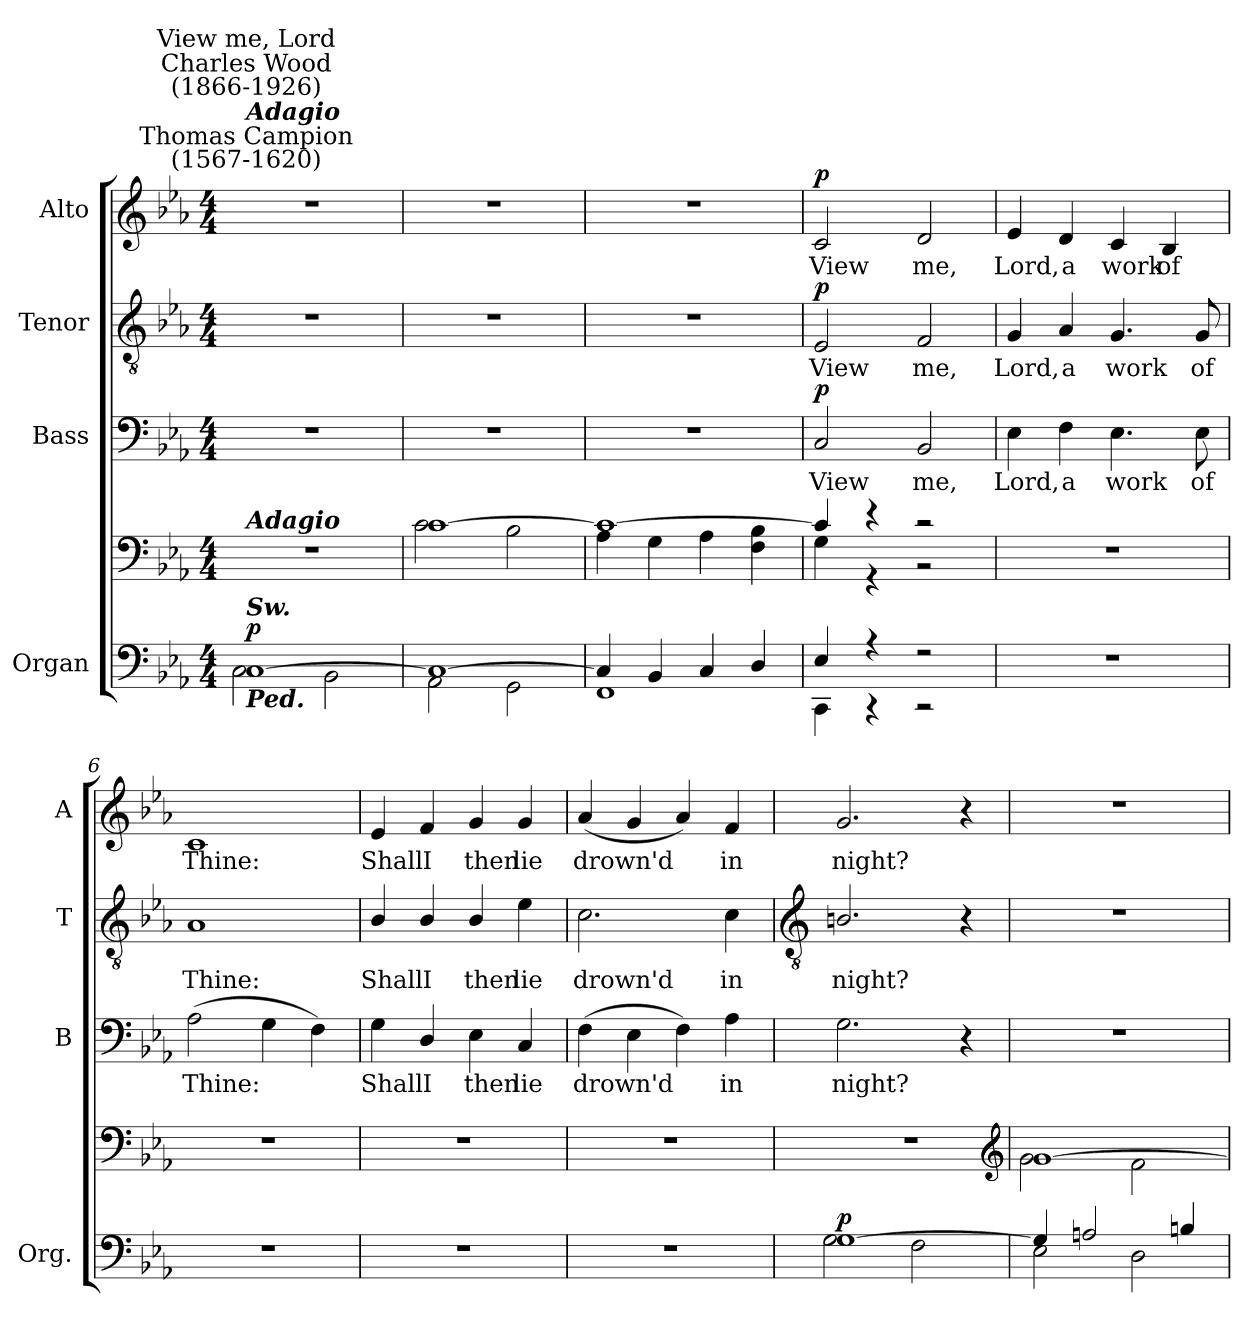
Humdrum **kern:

**kern	**kern	**dynam	**kern	**text	**dynam	**kern	**text	**dynam	**kern	**text	**dynam
*part4	*part4	*part4	*part3	*part3	*part3	*part2	*part2	*part2	*part1	*part1	*part1
*staff5	*staff4	*staff4/5	*staff3	*staff3	*staff3	*staff2	*staff2	*staff2	*staff1	*staff1	*staff1
*I"Organ	*	*	*I"Bass	*	*	*I"Tenor	*	*	*I"Alto	*	*
*I'Org.	*	*	*I'B	*	*	*I'T	*	*	*I'A	*	*
*clefF4	*clefF4	*	*clefF4	*	*	*clefGv2	*	*	*clefG2	*	*
*k[b-e-a-]	*k[b-e-a-]	*	*k[b-e-a-]	*	*	*k[b-e-a-]	*	*	*k[b-e-a-]	*	*
*E-:	*E-:	*	*E-:	*	*	*E-:	*	*	*E-:	*	*
*M4/4	*M4/4	*	*M4/4	*	*	*M4/4	*	*	*M4/4	*	*
=1	=1	=1	=1	=1	=1	=1	=1	=1	=1	=1	=1
*^	*^	*	*	*	*	*	*	*	*	*	*
!	!	!	!	!	!	!	!	!	!	!	!LO:TX:a:cj:t=Thomas Campion\n(1567-1620)	!	!
!	!	!	!	!	!	!	!	!	!	!	!LO:TX:a:Bi:t=Adagio	!	!
!	!	!	!	!	!	!	!	!	!	!	!LO:TX:a:cj:t=Charles Wood\n(1866-1926)	!	!
!	!	!	!	!	!	!	!	!	!	!	!LO:TX:a:cj:t=View me, Lord	!	!
!	!	!LO:TX:a:Bi:t=Adagio	!	!	!	!	!	!	!	!	!	!	!
!LO:TX:a:Bi:t=Sw.	!	!	!	!	!	!	!	!	!	!	!	!	!
!LO:TX:b:Bi:t=Ped.	!	!	!	!	!	!	!	!	!	!	!	!	!
!	!	!	!	!LO:DY:a=2	!	!	!	!	!	!	!	!	!
[1C/	2C\	1r	2ryy	p	1r	.	.	1r	.	.	1r	.	.
.	2BB-\	.	2ryy	.	.	.	.	.	.	.	.	.	.
=2	=2	=2	=2	=2	=2	=2	=2	=2	=2	=2	=2	=2	=2
1C/_	2AA-\	[1c/	2c\	.	1r	.	.	1r	.	.	1r	.	.
.	2GG\	.	2B-\	.	.	.	.	.	.	.	.	.	.
=3	=3	=3	=3	=3	=3	=3	=3	=3	=3	=3	=3	=3	=3
4C/]	1FF\	1c/_	4A-\	.	1r	.	.	1r	.	.	1r	.	.
4BB-/	.	.	4G\	.	.	.	.	.	.	.	.	.	.
4C/	.	.	4A-\	.	.	.	.	.	.	.	.	.	.
4D/	.	.	4F\ 4B-\	.	.	.	.	.	.	.	.	.	.
=4	=4	=4	=4	=4	=4	=4	=4	=4	=4	=4	=4	=4	=4
!	!	!	!	!	!	!LO:LY:b	!LO:DY:b	!	!LO:LY:b	!LO:DY:b	!	!LO:LY:b	!LO:DY:b
4E-/	4CC\	4c/]	4G\	.	2C	View	p	2E-	View	p	2c	View	p
4r	4r	4r	4r	.	.	.	.	.	.	.	.	.	.
!	!	!	!	!	!	!LO:LY:b	!	!	!LO:LY:b	!	!	!LO:LY:b	!
2r	2r	2r	2r	.	2BB-	me,	.	2F	me,	.	2d	me,	.
=5	=5	=5	=5	=5	=5	=5	=5	=5	=5	=5	=5	=5	=5
!	!	!	!	!	!	!LO:LY:b	!	!	!LO:LY:b	!	!	!LO:LY:b	!
1r	2ryy	1r	2ryy	.	4E-	Lord,	.	4G	Lord,	.	4e-	Lord,	.
!	!	!	!	!	!	!LO:LY:b	!	!	!LO:LY:b	!	!	!LO:LY:b	!
.	.	.	.	.	4F	a	.	4A-	a	.	4d	a	.
!	!	!	!	!	!	!LO:LY:b	!	!	!LO:LY:b	!	!	!LO:LY:b	!
.	2ryy	.	2ryy	.	4.E-	work	.	4.G	work	.	4c	work	.
!	!	!	!	!	!	!	!	!	!	!	!	!LO:LY:b	!
.	.	.	.	.	.	.	.	.	.	.	4B-	of	.
!	!	!	!	!	!	!LO:LY:b	!	!	!LO:LY:b	!	!	!	!
.	.	.	.	.	8E-	of	.	8G	of	.	.	.	.
=6	=6	=6	=6	=6	=6	=6	=6	=6	=6	=6	=6	=6	=6
!	!	!	!	!	!	!LO:LY:b	!	!	!LO:LY:b	!	!	!LO:LY:b	!
1r	2ryy	1r	2ryy	.	(>2A-	Thine:	.	1A-	Thine:	.	1c	Thine:	.
.	2ryy	.	2ryy	.	4G	.	.	.	.	.	.	.	.
.	.	.	.	.	4F)	.	.	.	.	.	.	.	.
=7	=7	=7	=7	=7	=7	=7	=7	=7	=7	=7	=7	=7	=7
!	!	!	!	!	!	!LO:LY:b	!	!	!LO:LY:b	!	!	!LO:LY:b	!
1r	2ryy	1r	2ryy	.	4G	Shall	.	4B-/	Shall	.	4e-	Shall	.
!	!	!	!	!	!	!LO:LY:b	!	!	!LO:LY:b	!	!	!LO:LY:b	!
.	.	.	.	.	4D/	I	.	4B-/	I	.	4f	I	.
!	!	!	!	!	!	!LO:LY:b	!	!	!LO:LY:b	!	!	!LO:LY:b	!
.	2ryy	.	2ryy	.	4E-	then	.	4B-/	then	.	4g	then	.
!	!	!	!	!	!	!LO:LY:b	!	!	!LO:LY:b	!	!	!LO:LY:b	!
.	.	.	.	.	4C	lie	.	4e-	lie	.	4g	lie	.
=8	=8	=8	=8	=8	=8	=8	=8	=8	=8	=8	=8	=8	=8
!	!	!	!	!	!	!LO:LY:b	!	!	!LO:LY:b	!	!	!LO:LY:b	!
1r	2ryy	1r	2ryy	.	(>4F	drown'd	.	2.c	drown'd	.	(<4a-	drown'd	.
.	.	.	.	.	4E-	.	.	.	.	.	4g	.	.
.	2ryy	.	2ryy	.	4F)	.	.	.	.	.	4a-)	.	.
!	!	!	!	!	!	!LO:LY:b	!	!	!LO:LY:b	!	!	!LO:LY:b	!
.	.	.	.	.	4A-	in	.	4c	in	.	4f	in	.
!!LO:LB:g=z
=9	=9	=9	=9	=9	=9	=9	=9	=9	=9	=9	=9	=9	=9
*	*	*	*	*	*	*	*	*clefGv2	*	*	*	*	*
!	!	!	!	!LO:DY:a=2	!	!LO:LY:b	!	!	!LO:LY:b	!	!	!LO:LY:b	!
[1G/	2G\	1r	2ryy	p	2.G	night?	.	2.Bn/	night?	.	2.g	night?	.
.	2F\	.	2ryy	.	.	.	.	.	.	.	.	.	.
.	.	.	.	.	4r	.	.	4r	.	.	4r	.	.
*	*	*clefG2	*	*	*	*	*	*	*	*	*	*	*
=10	=10	=10	=10	=10	=10	=10	=10	=10	=10	=10	=10	=10	=10
4G/]	2E-\	[1g/	2g\	.	1r	.	.	1r	.	.	1r	.	.
2An/	.	.	.	.	.	.	.	.	.	.	.	.	.
.	2D\	.	2f\	.	.	.	.	.	.	.	.	.	.
4Bn/	.	.	.	.	.	.	.	.	.	.	.	.	.
*v	*v	*	*	*	*	*	*	*	*	*	*	*	*
*	*v	*v	*	*	*	*	*	*	*	*	*	*
=	=	=	=	=	=	=	=	=	=	=	=
*-	*-	*-	*-	*-	*-	*-	*-	*-	*-	*-	*-
